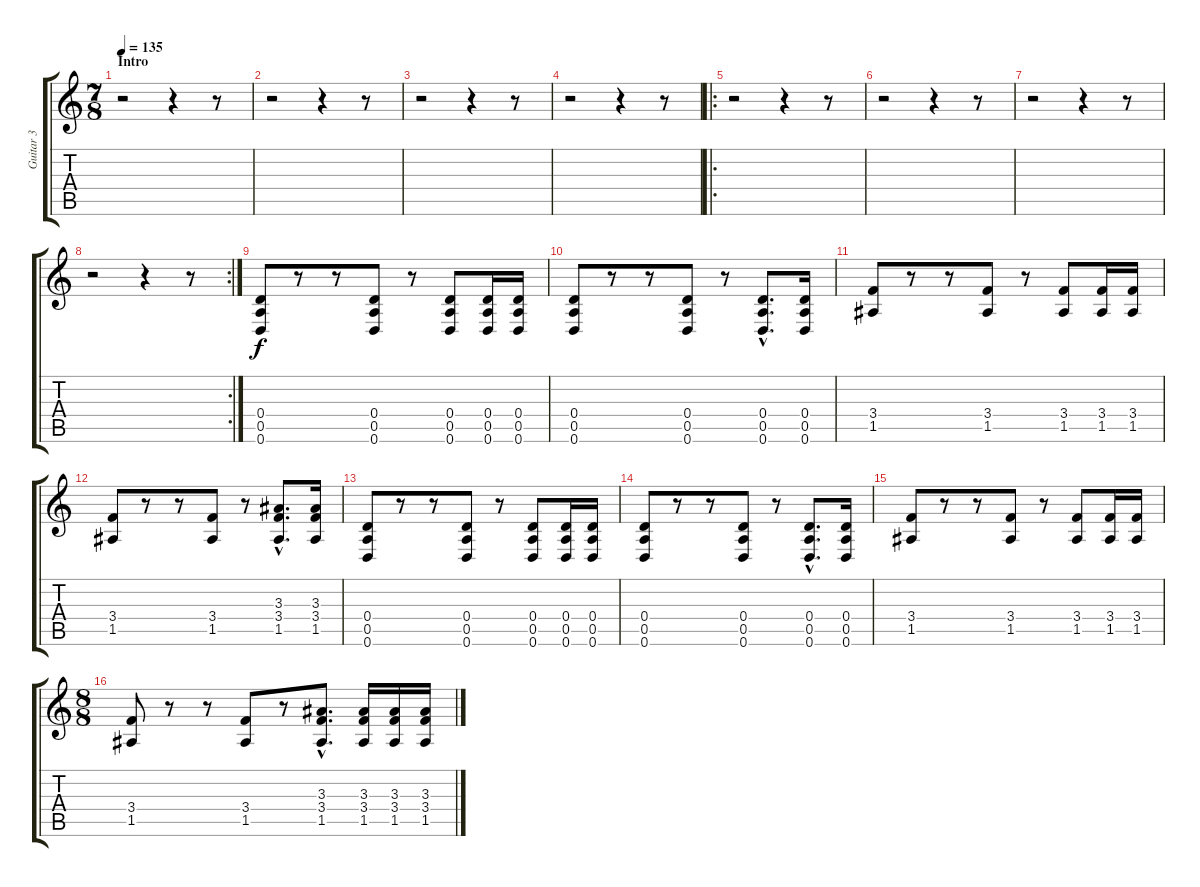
\track ("Guitar 3" "Guitar 3") {instrument distortionguitar}
\staff {score tabs}
\tuning (E4 B3 G3 D3 A2 D2) {hide}
\ts (7 8)
\section ("" "Intro")
\tempo 135
\clef g2
\ks c
r.2{dy f instrument distortionguitar} r.4 r.8 |
r.2 r.4 r.8 |
r.2 r.4 r.8 |
r.2 r.4 r.8 |
\ro
r.2 r.4 r.8 |
r.2 r.4 r.8 |
r.2 r.4 r.8 |
\rc 2
r.2 r.4 r.8 |
(0.4 0.5 0.6).8 r.8 r.8 (0.4 0.5 0.6).8 r.8 (0.4 0.5 0.6).8 (0.4 0.5 0.6).16 (0.4 0.5 0.6).16 |
(0.4 0.5 0.6).8 r.8 r.8 (0.4 0.5 0.6).8 r.8 (0.4{hac} 0.5{hac} 0.6{hac}).8{d} (0.4 0.5 0.6).16 |
(3.4 1.5).8 r.8 r.8 (3.4 1.5).8 r.8 (3.4 1.5).8 (3.4 1.5).16 (3.4 1.5).16 |
(3.4 1.5).8 r.8 r.8 (3.4 1.5).8 r.8 (3.3{hac} 3.4{hac} 1.5{hac}).8{d} (3.3 3.4 1.5).16 |
(0.4 0.5 0.6).8 r.8 r.8 (0.4 0.5 0.6).8 r.8 (0.4 0.5 0.6).8 (0.4 0.5 0.6).16 (0.4 0.5 0.6).16 |
(0.4 0.5 0.6).8 r.8 r.8 (0.4 0.5 0.6).8 r.8 (0.4{hac} 0.5{hac} 0.6{hac}).8{d} (0.4 0.5 0.6).16 |
(3.4 1.5).8 r.8 r.8 (3.4 1.5).8 r.8 (3.4 1.5).8 (3.4 1.5).16 (3.4 1.5).16 |
\ts (8 8)
(3.4 1.5).8 r.8 r.8 (3.4 1.5).8 r.8 (3.3{hac} 3.4{hac} 1.5{hac}).8{d} (3.3 3.4 1.5).16 (3.3 3.4 1.5).16 (3.3 3.4 1.5).16
